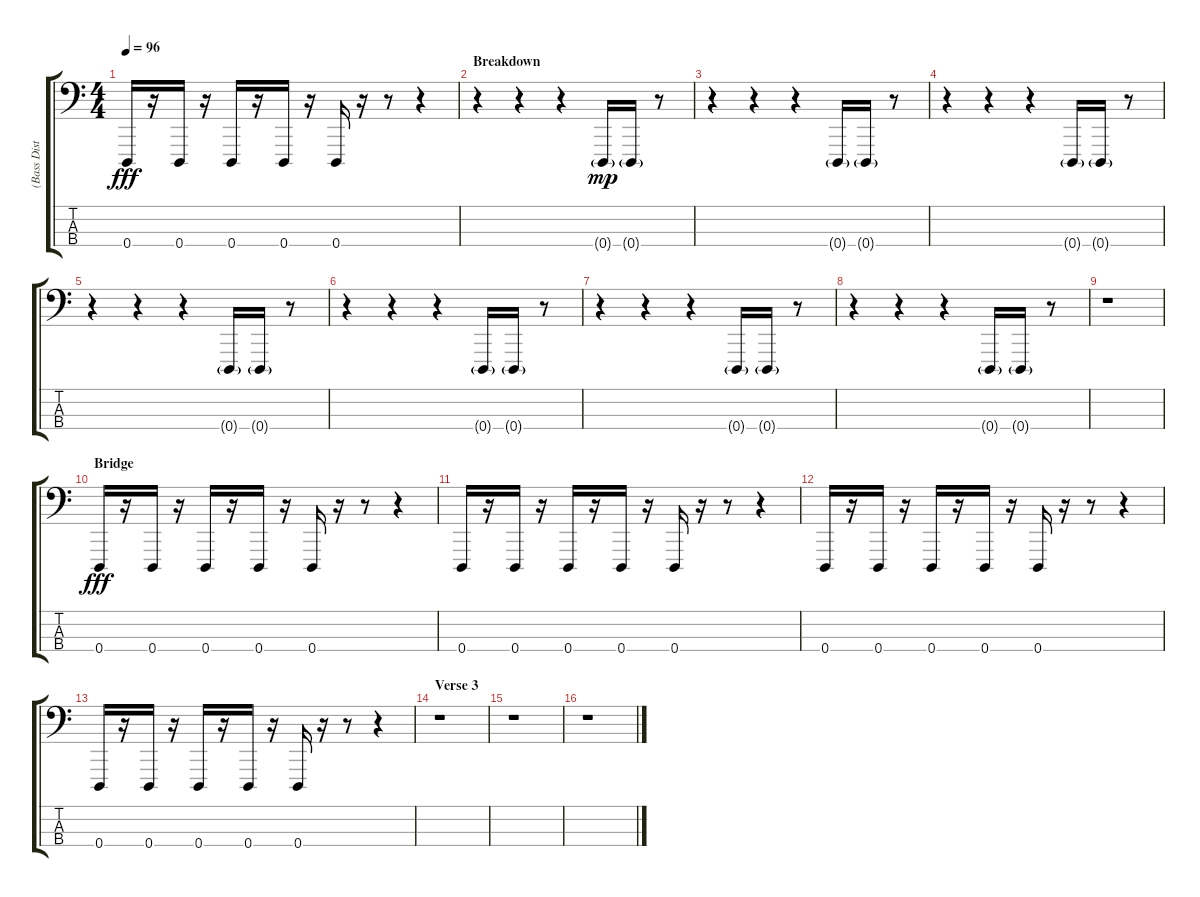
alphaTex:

\track ("(Bass Distorsion)" "(Bass Dist") {instrument lead8bassandlead}
\staff {score tabs}
\tuning (G2 D2 A1 D1) {hide}
\ts (4 4)
\tempo 96
\clef f4
\ks c
0.4.16{dy fff} r.16 0.4.16 r.16 0.4.16 r.16 0.4.16 r.16 0.4.16 r.16 r.8 r.4 |
\section ("" "Breakdown")
r.4 r.4 r.4 0.4{g}.16{dy mp} 0.4{g}.16 r.8 |
r.4 r.4 r.4 0.4{g}.16 0.4{g}.16 r.8 |
r.4 r.4 r.4 0.4{g}.16 0.4{g}.16 r.8 |
r.4 r.4 r.4 0.4{g}.16 0.4{g}.16 r.8 |
r.4 r.4 r.4 0.4{g}.16 0.4{g}.16 r.8 |
r.4 r.4 r.4 0.4{g}.16 0.4{g}.16 r.8 |
r.4 r.4 r.4 0.4{g}.16 0.4{g}.16 r.8 |
r.1 |
\section ("" "Bridge")
0.4.16{dy fff} r.16 0.4.16 r.16 0.4.16 r.16 0.4.16 r.16 0.4.16 r.16 r.8 r.4 |
0.4.16 r.16 0.4.16 r.16 0.4.16 r.16 0.4.16 r.16 0.4.16 r.16 r.8 r.4 |
0.4.16 r.16 0.4.16 r.16 0.4.16 r.16 0.4.16 r.16 0.4.16 r.16 r.8 r.4 |
0.4.16 r.16 0.4.16 r.16 0.4.16 r.16 0.4.16 r.16 0.4.16 r.16 r.8 r.4 |
\section ("" "Verse 3")
r.1 |
r.1 |
r.1
